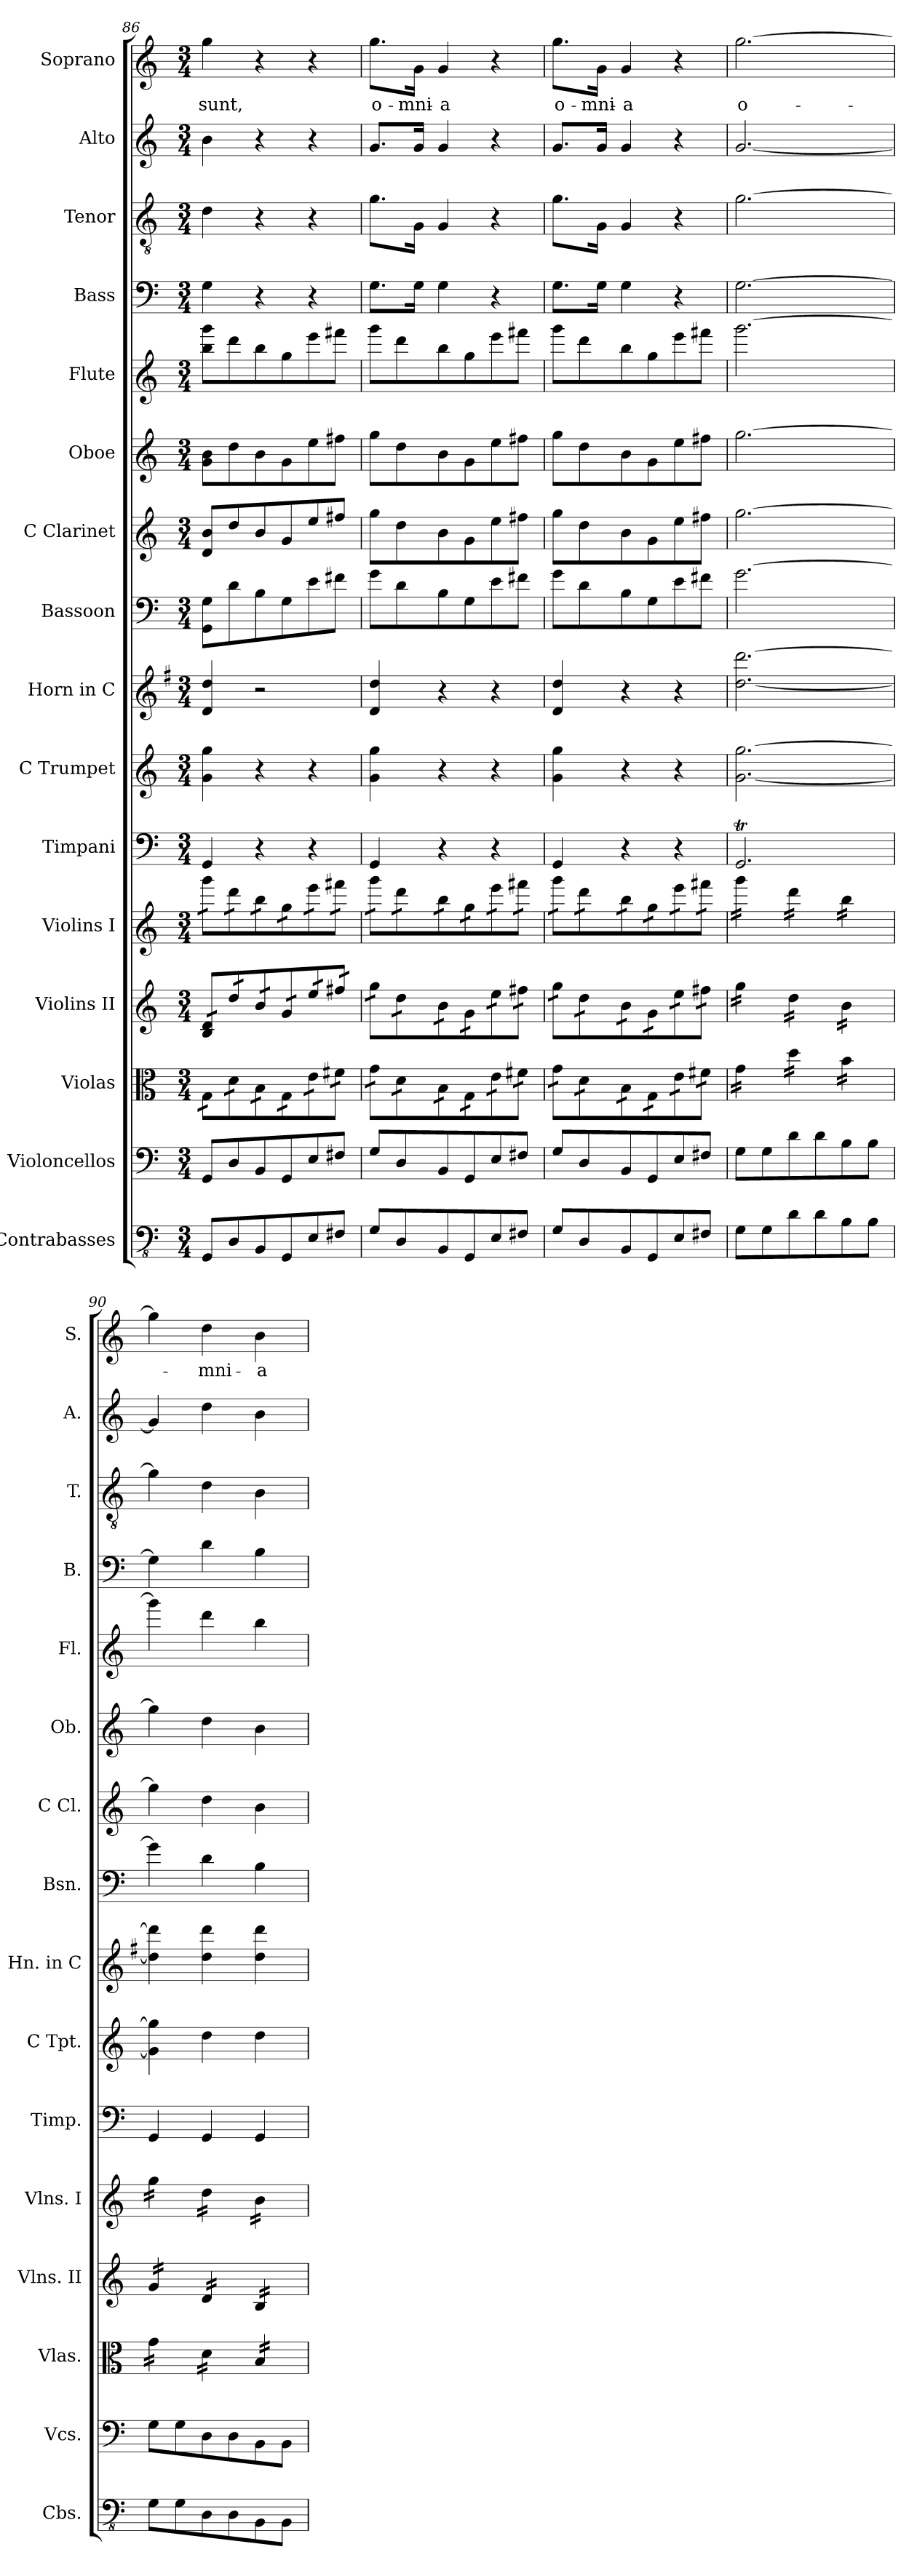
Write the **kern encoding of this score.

**kern	**kern	**kern	**kern	**kern	**kern	**kern	**kern	**kern	**kern	**kern	**kern	**kern	**kern	**kern	**kern	**text
*part16	*part15	*part14	*part13	*part12	*part11	*part10	*part9	*part8	*part7	*part6	*part5	*part4	*part3	*part2	*part1	*part1
*staff16	*staff15	*staff14	*staff13	*staff12	*staff11	*staff10	*staff9	*staff8	*staff7	*staff6	*staff5	*staff4	*staff3	*staff2	*staff1	*staff1
*I"Contrabasses	*I"Violoncellos	*I"Violas	*I"Violins II	*I"Violins I	*I"Timpani	*I"C Trumpet	*I"Horn in C	*I"Bassoon	*I"C Clarinet	*I"Oboe	*I"Flute	*I"Bass	*I"Tenor	*I"Alto	*I"Soprano	*
*I'Cbs.	*I'Vcs.	*I'Vlas.	*I'Vlns. II	*I'Vlns. I	*I'Timp.	*I'C Tpt.	*I'Hn. in C	*I'Bsn.	*I'C Cl.	*I'Ob.	*I'Fl.	*I'B.	*I'T.	*I'A.	*I'S.	*
*clefFv4	*clefF4	*clefC3	*clefG2	*clefG2	*clefF4	*clefG2	*clefG2	*clefF4	*clefG2	*clefG2	*clefG2	*clefF4	*clefGv2	*clefG2	*clefG2	*
*	*	*	*	*	*	*	*ITrd4c7	*	*ITrd1c2	*	*	*	*	*	*	*
*k[]	*k[]	*k[]	*k[]	*k[]	*k[]	*k[]	*k[]	*k[]	*k[b-e-]	*k[]	*k[]	*k[]	*k[]	*k[]	*k[]	*
*M3/4	*M3/4	*M3/4	*M3/4	*M3/4	*M3/4	*M3/4	*M3/4	*M3/4	*M3/4	*M3/4	*M3/4	*M3/4	*M3/4	*M3/4	*M3/4	*
=86	=86	=86	=86	=86	=86	=86	=86	=86	=86	=86	=86	=86	=86	=86	=86	=86
!	!	!	!	!	!	!	!	!	!	!	!	!	!	!	!	!LO:LY:b
*	*	*tremolo	*	*	*	*	*	*	*	*	*	*	*	*	*	*
*	*	*	*tremolo	*	*	*	*	*	*	*	*	*	*	*	*	*
*	*	*	*	*tremolo	*	*	*	*	*	*	*	*	*	*	*	*
8GGG/L	8GG/L	16G\LL	16B/ 16d/LL	16ggg\LL	4GG/	4g\ 4gg\	4G/ 4g/	8GG\ 8G\L	8c/ 8a/L	8g\ 8b\L	8bb\ 8ggg\L	4G\	4d\	4b\	4gg\	sunt,
.	.	16G\	16B/ 16d/	16ggg\	.	.	.	.	.	.	.	.	.	.	.	.
8DD/	8D/	16d\	16dd/	16ddd\	.	.	.	8d\	8cc/	8dd\	8ddd\	.	.	.	.	.
.	.	16d\	16dd/	16ddd\	.	.	.	.	.	.	.	.	.	.	.	.
8BBB/	8BB/	16B\	16b/	16bb\	4r	4r	2r	8B\	8a/	8b\	8bb\	4r	4r	4r	4r	.
.	.	16B\	16b/	16bb\	.	.	.	.	.	.	.	.	.	.	.	.
8GGG/	8GG/	16G\	16g/	16gg\	.	.	.	8G\	8f/	8g\	8gg\	.	.	.	.	.
.	.	16G\	16g/	16gg\	.	.	.	.	.	.	.	.	.	.	.	.
8EE/	8E/	16e\	16ee/	16eee\	4r	4r	.	8e\	8dd/	8ee\	8eee\	4r	4r	4r	4r	.
.	.	16e\	16ee/	16eee\	.	.	.	.	.	.	.	.	.	.	.	.
8FF#X/J	8F#X/J	16f#X\	16ff#X/	16fff#X\	.	.	.	8f#X\J	8een/J	8ff#X\J	8fff#X\J	.	.	.	.	.
.	.	16f#X\JJ	16ff#X/JJ	16fff#X\JJ	.	.	.	.	.	.	.	.	.	.	.	.
=87	=87	=87	=87	=87	=87	=87	=87	=87	=87	=87	=87	=87	=87	=87	=87	=87
!	!	!	!	!	!	!	!	!	!	!	!	!	!	!	!	!LO:LY:b
8GG/L	8G/L	16g\LL	16gg\LL	16ggg\LL	4GG/	4g\ 4gg\	4G/ 4g/	8g\L	8ff\L	8gg\L	8ggg\L	8.G\L	8.g\L	8.g/L	8.gg\L	o-
.	.	16g\	16gg\	16ggg\	.	.	.	.	.	.	.	.	.	.	.	.
8DD/	8D/	16d\	16dd\	16ddd\	.	.	.	8d\	8cc\	8dd\	8ddd\	.	.	.	.	.
!	!	!	!	!	!	!	!	!	!	!	!	!	!	!	!	!LO:LY:b
.	.	16d\	16dd\	16ddd\	.	.	.	.	.	.	.	16G\Jk	16G\Jk	16g/Jk	16g\Jk	-mni-
!	!	!	!	!	!	!	!	!	!	!	!	!	!	!	!	!LO:LY:b
8BBB/	8BB/	16B\	16b\	16bb\	4r	4r	4r	8B\	8a\	8b\	8bb\	4G\	4G/	4g/	4g/	-a
.	.	16B\	16b\	16bb\	.	.	.	.	.	.	.	.	.	.	.	.
8GGG/	8GG/	16G\	16g\	16gg\	.	.	.	8G\	8f\	8g\	8gg\	.	.	.	.	.
.	.	16G\	16g\	16gg\	.	.	.	.	.	.	.	.	.	.	.	.
8EE/	8E/	16e\	16ee\	16eee\	4r	4r	4r	8e\	8dd\	8ee\	8eee\	4r	4r	4r	4r	.
.	.	16e\	16ee\	16eee\	.	.	.	.	.	.	.	.	.	.	.	.
8FF#X/J	8F#X/J	16f#X\	16ff#X\	16fff#X\	.	.	.	8f#X\J	8een\J	8ff#X\J	8fff#X\J	.	.	.	.	.
.	.	16f#X\JJ	16ff#X\JJ	16fff#X\JJ	.	.	.	.	.	.	.	.	.	.	.	.
=88	=88	=88	=88	=88	=88	=88	=88	=88	=88	=88	=88	=88	=88	=88	=88	=88
!	!	!	!	!	!	!	!	!	!	!	!	!	!	!	!	!LO:LY:b
8GG/L	8G/L	16g\LL	16gg\LL	16ggg\LL	4GG/	4g\ 4gg\	4G/ 4g/	8g\L	8ff\L	8gg\L	8ggg\L	8.G\L	8.g\L	8.g/L	8.gg\L	o-
.	.	16g\	16gg\	16ggg\	.	.	.	.	.	.	.	.	.	.	.	.
8DD/	8D/	16d\	16dd\	16ddd\	.	.	.	8d\	8cc\	8dd\	8ddd\	.	.	.	.	.
!	!	!	!	!	!	!	!	!	!	!	!	!	!	!	!	!LO:LY:b
.	.	16d\	16dd\	16ddd\	.	.	.	.	.	.	.	16G\Jk	16G\Jk	16g/Jk	16g\Jk	-mni-
!	!	!	!	!	!	!	!	!	!	!	!	!	!	!	!	!LO:LY:b
8BBB/	8BB/	16B\	16b\	16bb\	4r	4r	4r	8B\	8a\	8b\	8bb\	4G\	4G/	4g/	4g/	-a
.	.	16B\	16b\	16bb\	.	.	.	.	.	.	.	.	.	.	.	.
8GGG/	8GG/	16G\	16g\	16gg\	.	.	.	8G\	8f\	8g\	8gg\	.	.	.	.	.
.	.	16G\	16g\	16gg\	.	.	.	.	.	.	.	.	.	.	.	.
8EE/	8E/	16e\	16ee\	16eee\	4r	4r	4r	8e\	8dd\	8ee\	8eee\	4r	4r	4r	4r	.
.	.	16e\	16ee\	16eee\	.	.	.	.	.	.	.	.	.	.	.	.
8FF#X/J	8F#X/J	16f#X\	16ff#X\	16fff#X\	.	.	.	8f#X\J	8een\J	8ff#X\J	8fff#X\J	.	.	.	.	.
.	.	16f#X\JJ	16ff#X\JJ	16fff#X\JJ	.	.	.	.	.	.	.	.	.	.	.	.
!!LO:PB:g=z
=89	=89	=89	=89	=89	=89	=89	=89	=89	=89	=89	=89	=89	=89	=89	=89	=89
!	!	!	!	!	!	!	!	!	!	!	!	!	!	!	!	!LO:LY:b
8GG\L	8G\L	16g\LL	16gg\LL	16ggg\LL	2.GGT/	[2.g\ [2.gg\	[2.g\ [2.gg\	[2.g\	[2.ff\	[2.gg\	[2.ggg\	[2.G\	[2.g\	[2.g/	[2.gg\	o-
.	.	16g\	16gg\	16ggg\	.	.	.	.	.	.	.	.	.	.	.	.
8GG\	8G\	16g\	16gg\	16ggg\	.	.	.	.	.	.	.	.	.	.	.	.
.	.	16g\JJ	16gg\JJ	16ggg\JJ	.	.	.	.	.	.	.	.	.	.	.	.
8D\	8d\	16dd\LL	16dd\LL	16ddd\LL	.	.	.	.	.	.	.	.	.	.	.	.
.	.	16dd\	16dd\	16ddd\	.	.	.	.	.	.	.	.	.	.	.	.
8D\	8d\	16dd\	16dd\	16ddd\	.	.	.	.	.	.	.	.	.	.	.	.
.	.	16dd\JJ	16dd\JJ	16ddd\JJ	.	.	.	.	.	.	.	.	.	.	.	.
8BB\	8B\	16b\LL	16b\LL	16bb\LL	.	.	.	.	.	.	.	.	.	.	.	.
.	.	16b\	16b\	16bb\	.	.	.	.	.	.	.	.	.	.	.	.
8BB\J	8B\J	16b\	16b\	16bb\	.	.	.	.	.	.	.	.	.	.	.	.
.	.	16b\JJ	16b\JJ	16bb\JJ	.	.	.	.	.	.	.	.	.	.	.	.
=90	=90	=90	=90	=90	=90	=90	=90	=90	=90	=90	=90	=90	=90	=90	=90	=90
8GG\L	8G\L	16g\LL	16g/LL	16gg\LL	4GG/	4g\] 4gg\]	4g\] 4gg\]	4g\]	4ff\]	4gg\]	4ggg\]	4G\]	4g\]	4g/]	4gg\]	.
.	.	16g\	16g/	16gg\	.	.	.	.	.	.	.	.	.	.	.	.
8GG\	8G\	16g\	16g/	16gg\	.	.	.	.	.	.	.	.	.	.	.	.
.	.	16g\JJ	16g/JJ	16gg\JJ	.	.	.	.	.	.	.	.	.	.	.	.
!	!	!	!	!	!	!	!	!	!	!	!	!	!	!	!	!LO:LY:b
8DD\	8D\	16d\LL	16d/LL	16dd\LL	4GG/	4dd\	4g\ 4gg\	4d\	4cc\	4dd\	4ddd\	4d\	4d\	4dd\	4dd\	-mni-
.	.	16d\	16d/	16dd\	.	.	.	.	.	.	.	.	.	.	.	.
8DD\	8D\	16d\	16d/	16dd\	.	.	.	.	.	.	.	.	.	.	.	.
.	.	16d\JJ	16d/JJ	16dd\JJ	.	.	.	.	.	.	.	.	.	.	.	.
!	!	!	!	!	!	!	!	!	!	!	!	!	!	!	!	!LO:LY:b
8BBB\	8BB\	16B/LL	16B/LL	16b\LL	4GG/	4dd\	4g\ 4gg\	4B\	4a\	4b\	4bb\	4B\	4B\	4b\	4b\	-a
.	.	16B/	16B/	16b\	.	.	.	.	.	.	.	.	.	.	.	.
8BBB\J	8BB\J	16B/	16B/	16b\	.	.	.	.	.	.	.	.	.	.	.	.
.	.	16B/JJ	16B/JJ	16b\JJ	.	.	.	.	.	.	.	.	.	.	.	.
*	*	*	*	*Xtremolo	*	*	*	*	*	*	*	*	*	*	*	*
*	*	*	*Xtremolo	*	*	*	*	*	*	*	*	*	*	*	*	*
*	*	*Xtremolo	*	*	*	*	*	*	*	*	*	*	*	*	*	*
=	=	=	=	=	=	=	=	=	=	=	=	=	=	=	=	=
*-	*-	*-	*-	*-	*-	*-	*-	*-	*-	*-	*-	*-	*-	*-	*-	*-
